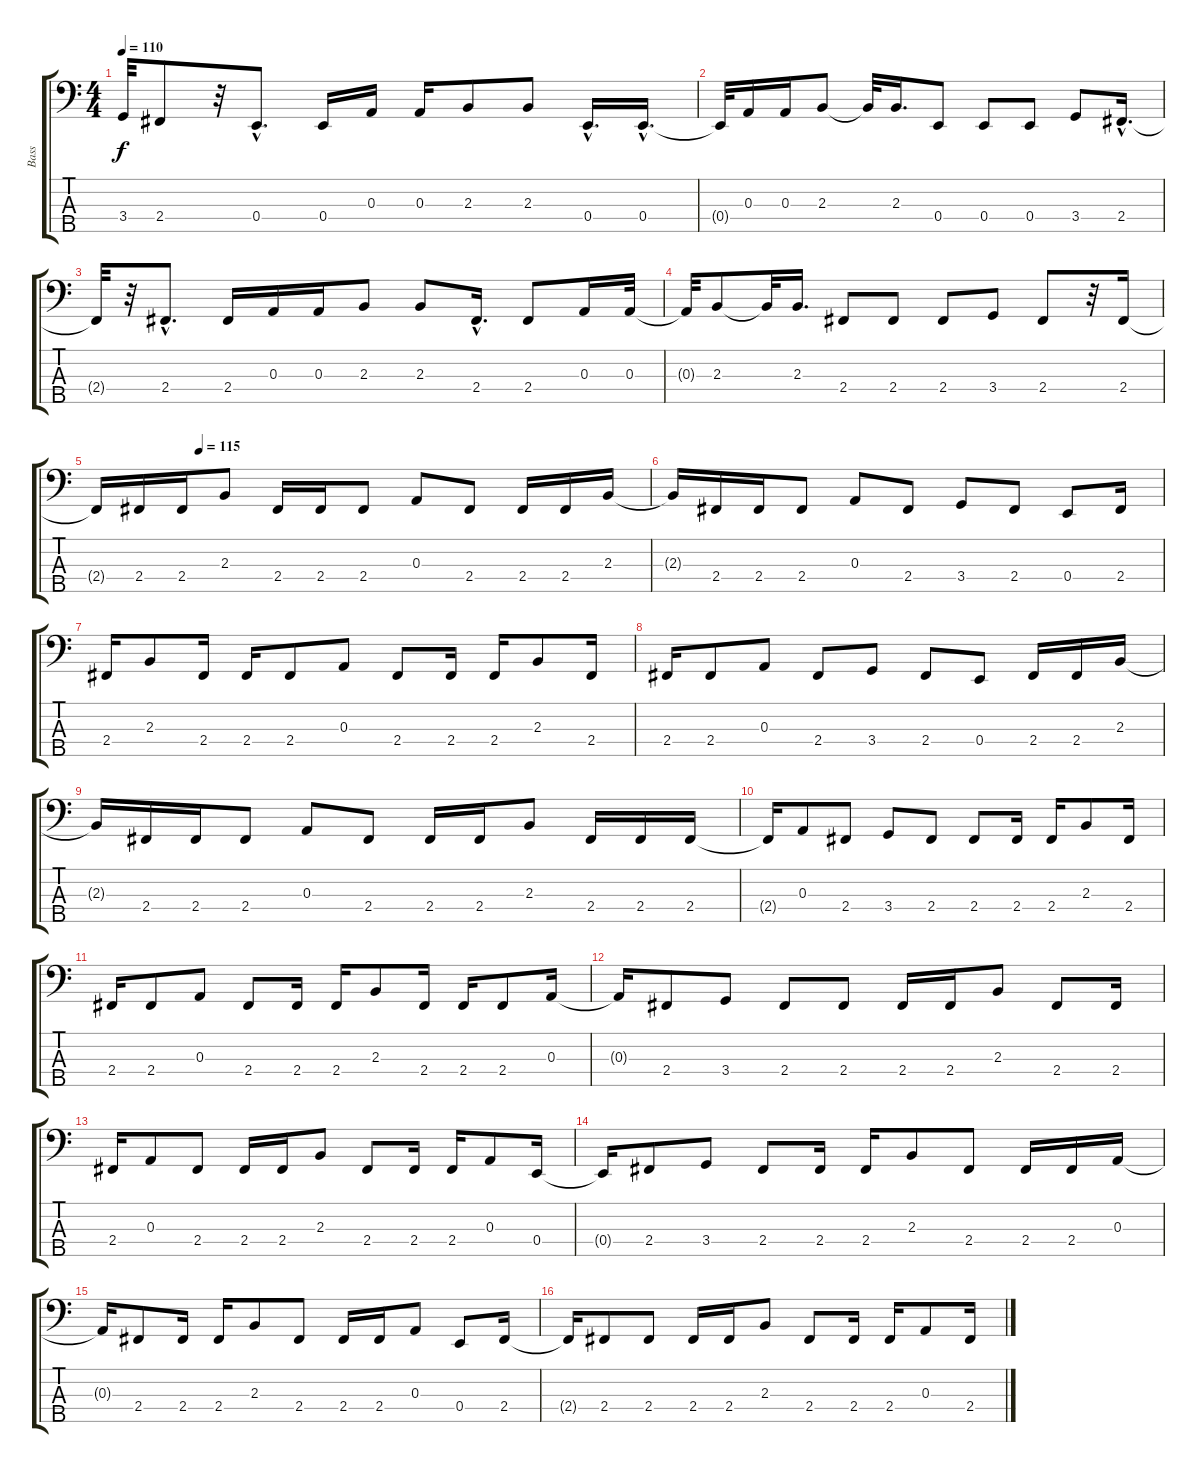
\track ("Bass" "Bass") {instrument electricbassfinger}
\staff {score tabs}
\tuning (G2 D2 A1 E1 B0) {hide}
\ts (4 4)
\tempo 110
\clef f4
\ks c
3.4{t}.32{dy f} 2.4.8 r.32 0.4{hac}.8{d} 0.4.16 0.3.16 0.3.16 2.3.8 2.3.8 0.4{hac}.16{d} 0.4{hac}.16{d} |
0.4{t}.32 0.3.16 0.3.16 2.3.8 2.3{t}.32 2.3.16{d} 0.4.8 0.4.8 0.4.8 3.4.8 2.4{hac}.16{d} |
2.4{t}.32 r.32 2.4{hac}.8{d} 2.4.16 0.3.16 0.3.16 2.3.8 2.3.8 2.4{hac}.16{d} 2.4.8 0.3.16 0.3.32 |
0.3{t}.32 2.3.8 2.3{t}.32 2.3.16{d} 2.4.8 2.4.8 2.4.8 3.4.8 2.4.8 r.32 2.4.16 |
\tempo (115 0.1875)
2.4{t}.16 2.4.16 2.4.16 2.3.8 2.4.16 2.4.16 2.4.8 0.3.8 2.4.8 2.4.16 2.4.16 2.3.16 |
2.3{t}.16 2.4.16 2.4.16 2.4.8 0.3.8 2.4.8 3.4.8 2.4.8 0.4.8 2.4.16 |
2.4.16 2.3.8 2.4.16 2.4.16 2.4.8 0.3.8 2.4.8 2.4.16 2.4.16 2.3.8 2.4.16 |
2.4.16 2.4.8 0.3.8 2.4.8 3.4.8 2.4.8 0.4.8 2.4.16 2.4.16 2.3.16 |
2.3{t}.16 2.4.16 2.4.16 2.4.8 0.3.8 2.4.8 2.4.16 2.4.16 2.3.8 2.4.16 2.4.16 2.4.16 |
2.4{t}.16 0.3.8 2.4.8 3.4.8 2.4.8 2.4.8 2.4.16 2.4.16 2.3.8 2.4.16 |
2.4.16 2.4.8 0.3.8 2.4.8 2.4.16 2.4.16 2.3.8 2.4.16 2.4.16 2.4.8 0.3.16 |
0.3{t}.16 2.4.8 3.4.8 2.4.8 2.4.8 2.4.16 2.4.16 2.3.8 2.4.8 2.4.16 |
2.4.16 0.3.8 2.4.8 2.4.16 2.4.16 2.3.8 2.4.8 2.4.16 2.4.16 0.3.8 0.4.16 |
0.4{t}.16 2.4.8 3.4.8 2.4.8 2.4.16 2.4.16 2.3.8 2.4.8 2.4.16 2.4.16 0.3.16 |
0.3{t}.16 2.4.8 2.4.16 2.4.16 2.3.8 2.4.8 2.4.16 2.4.16 0.3.8 0.4.8 2.4.16 |
2.4{t}.16 2.4.8 2.4.8 2.4.16 2.4.16 2.3.8 2.4.8 2.4.16 2.4.16 0.3.8 2.4.16
